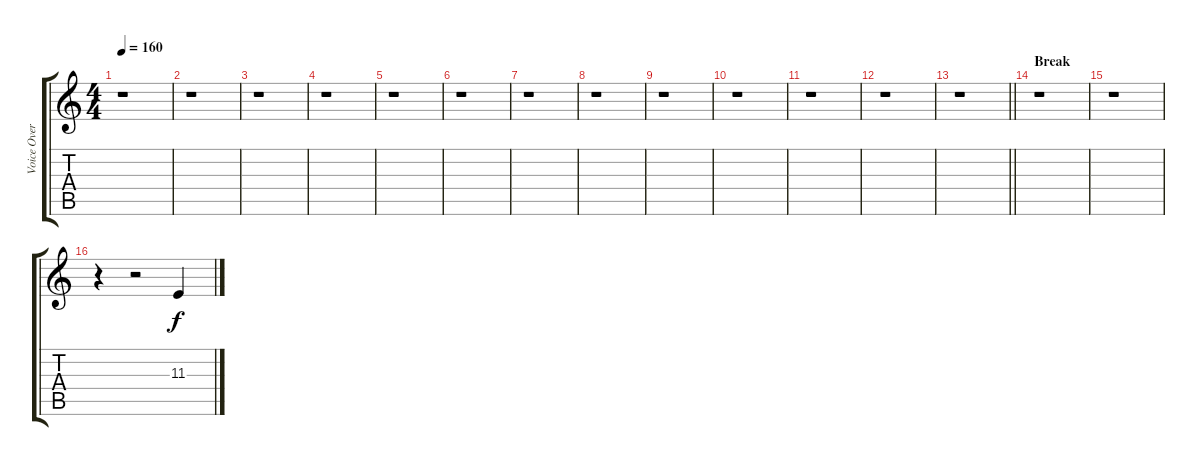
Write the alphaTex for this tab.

\track ("Voice Overdub" "Voice Over") {instrument violin}
\staff {score tabs}
\tuning (D4 A3 F3 C3 G2 C2) {hide}
\ts (4 4)
\tempo 160
\clef g2
\ks c
r.1{dy f} |
r.1 |
r.1 |
r.1 |
r.1 |
r.1 |
r.1 |
r.1 |
r.1 |
r.1 |
r.1 |
r.1 |
\barLineRight lightlight
r.1 |
\section ("" "Break")
r.1 |
r.1 |
r.4 r.2 11.3{sl}.4
